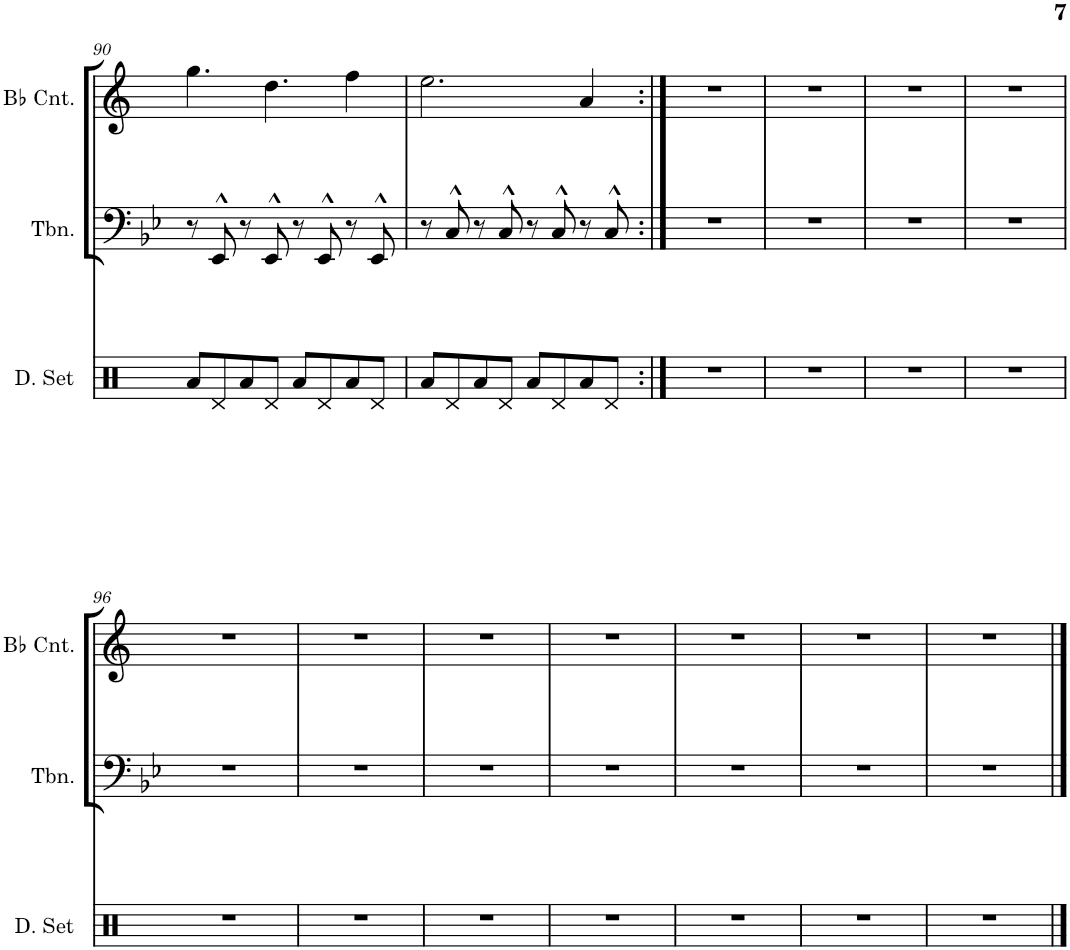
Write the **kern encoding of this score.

**kern	**kern	**kern
*part3	*part2	*part1
*staff3	*staff2	*staff1
*I"Drumset	*I"Trombone	*I"Bb Cornet
*I'D. Set	*I'Tbn.	*I'Bb Cnt.
!!LO:PB:g=z
*clefX	*clefF4	*clefG2
*	*	*Trd1c2
*k[]	*k[b-e-]	*k[]
*M4/4	*M4/4	*M4/4
=90	=90	=90
8Ra/L	8r	4.gg\
8Rd/	8EE-^^/	.
8Ra/	8r	.
8Rd/J	8EE-^^/	4.dd\
8Ra/L	8r	.
8Rd/	8EE-^^/	.
8Ra/	8r	4ff\
8Rd/J	8EE-^^/	.
=91	=91	=91
8Ra/L	8r	2.ee\
8Rd/	8C^^/	.
8Ra/	8r	.
8Rd/J	8C^^/	.
8Ra/L	8r	.
8Rd/	8C^^/	.
8Ra/	8r	4a/
8Rd/J	8C^^/	.
=92:|!	=92:|!	=92:|!
1r	1r	1r
=93	=93	=93
1r	1r	1r
=94	=94	=94
1r	1r	1r
=95	=95	=95
1r	1r	1r
!!LO:LB:g=z
=96	=96	=96
1r	1r	1r
=97	=97	=97
1r	1r	1r
=98	=98	=98
1r	1r	1r
=99	=99	=99
1r	1r	1r
=100	=100	=100
1r	1r	1r
=101	=101	=101
1r	1r	1r
=102	=102	=102
1r	1r	1r
==	==	==
*-	*-	*-
